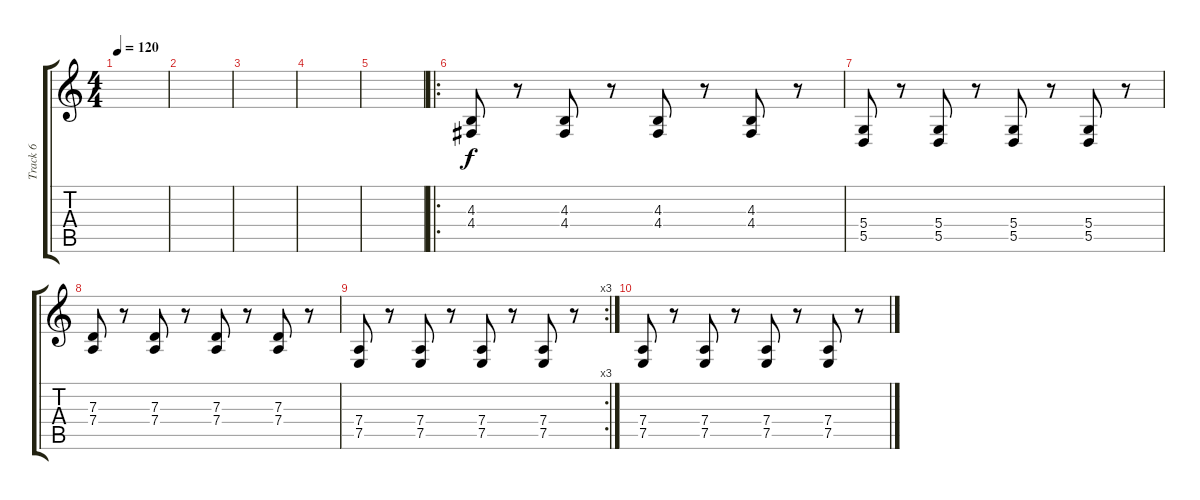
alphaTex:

\track ("Track 6" "Track 6") {instrument orchestralharp}
\staff {score tabs}
\tuning (E4 B3 G3 D3 A2 E2) {hide}
\ts (4 4)
\tempo 120
\clef g2
\ks c
|
|
|
|
|
\ro
(4.3 4.4).8 r.8 (4.3 4.4).8 r.8 (4.3 4.4).8 r.8 (4.3 4.4).8 r.8 |
(5.4 5.5).8 r.8 (5.4 5.5).8 r.8 (5.4 5.5).8 r.8 (5.4 5.5).8 r.8 |
(7.3 7.4).8{dy f} r.8 (7.3 7.4).8 r.8 (7.3 7.4).8 r.8 (7.3 7.4).8 r.8 |
\rc 3
(7.4 7.5).8 r.8 (7.4 7.5).8 r.8 (7.4 7.5).8 r.8 (7.4 7.5).8 r.8 |
(7.4 7.5).8 r.8 (7.4 7.5).8 r.8 (7.4 7.5).8 r.8 (7.4 7.5).8 r.8
